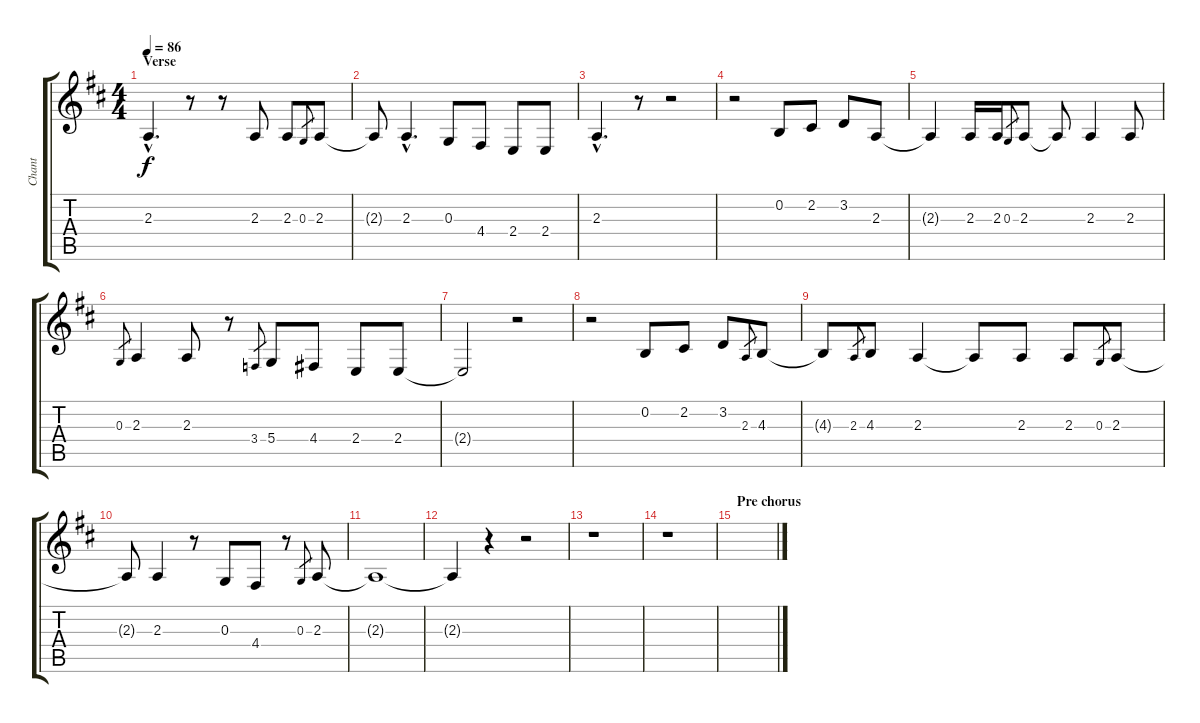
\track ("Chant" "Chant") {instrument lead6voice}
\staff {score tabs}
\tuning (E4 B3 G3 D3 A2 E2) {hide}
\ts (4 4)
\section ("" "Verse")
\tempo 86
\clef g2
\ks d
2.3{hac t}.4{d dy f} r.8 r.8 2.3.8 2.3.8 0.3.8{gr} 2.3.8 |
2.3{t}.8 2.3{hac}.4{d} 0.3.8 4.4.8 2.4.8 2.4.8 |
2.3{hac}.4{d} r.8 r.2 |
r.2 0.2.8 2.2.8 3.2.8 2.3.8 |
2.3{t}.4 2.3.16 2.3.16 0.3.8{gr} 2.3.8 2.3{t}.8 2.3.4 2.3.8 |
0.3.8{gr} 2.3.4 2.3.8 r.8 3.4.8{gr} 5.4.8 4.4.8 2.4.8 2.4.8 |
2.4{t}.2 r.2 |
r.2 0.2.8 2.2.8 3.2.8 2.3.8{gr} 4.3.8 |
4.3{t}.8 2.3.8{gr} 4.3.8 2.3.4 2.3{t}.8 2.3.8 2.3.8 0.3.8{gr} 2.3.8 |
2.3{t}.8 2.3.4 r.8 0.3.8 4.4.8 r.8 0.3.8{gr} 2.3.8 |
2.3{t}.1 |
2.3{t}.4 r.4 r.2 |
r.1 |
r.1 |
\section ("" "Pre chorus")
